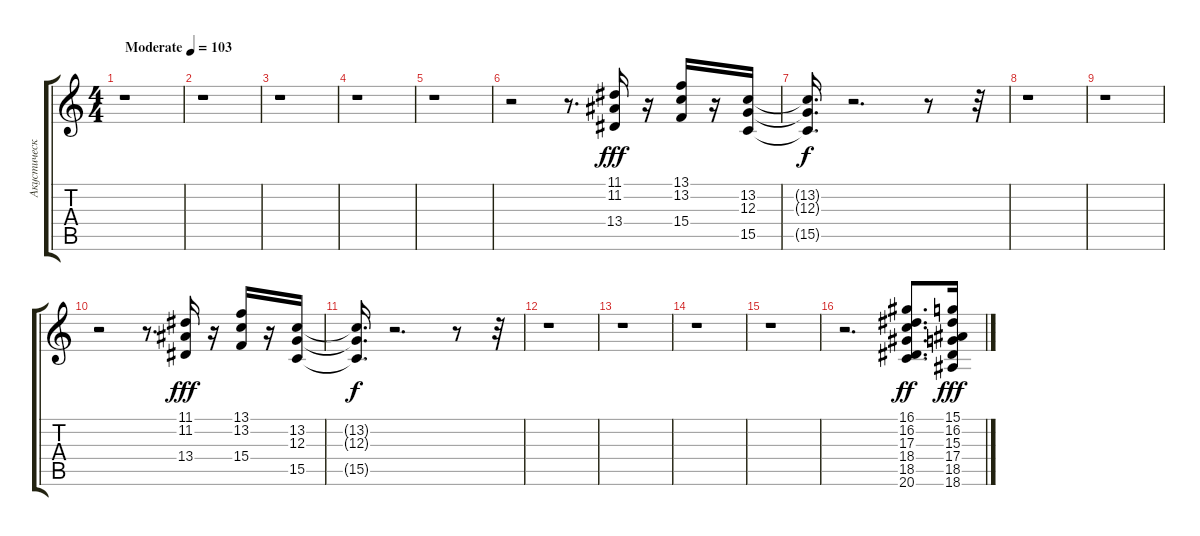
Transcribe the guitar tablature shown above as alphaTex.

\track ("Акустический Гранд Роял" "Акустическ") {instrument acousticgrandpiano}
\staff {score tabs}
\tuning (E4 B3 G3 D3 A2 E2) {hide}
\ts (4 4)
\tempo (103 "Moderate")
\clef g2
\ks c
r.1{dy fff instrument acousticgrandpiano} |
r.1 |
r.1 |
r.1 |
r.1 |
r.2 r.8{d} (11.1 11.2 13.4).16{instrument synthbrass1} r.16 (13.1 13.2 15.4).16 r.16 (13.2 12.3 15.5).16 |
(13.2{t} 12.3{t} 15.5{t}).16{d dy f} r.2{d} r.8 r.32 |
r.1 |
r.1 |
r.2 r.8{d} (11.1 11.2 13.4).16{dy fff} r.16 (13.1 13.2 15.4).16 r.16 (13.2 12.3 15.5).16 |
(13.2{t} 12.3{t} 15.5{t}).16{d dy f} r.2{d} r.8 r.32 |
r.1 |
r.1 |
r.1 |
r.1 |
r.2{d} (16.1 16.2 17.3 18.4 18.5 20.6).8{d dy ff} (15.1 16.2 15.3 17.4 18.5 18.6).16{dy fff}
